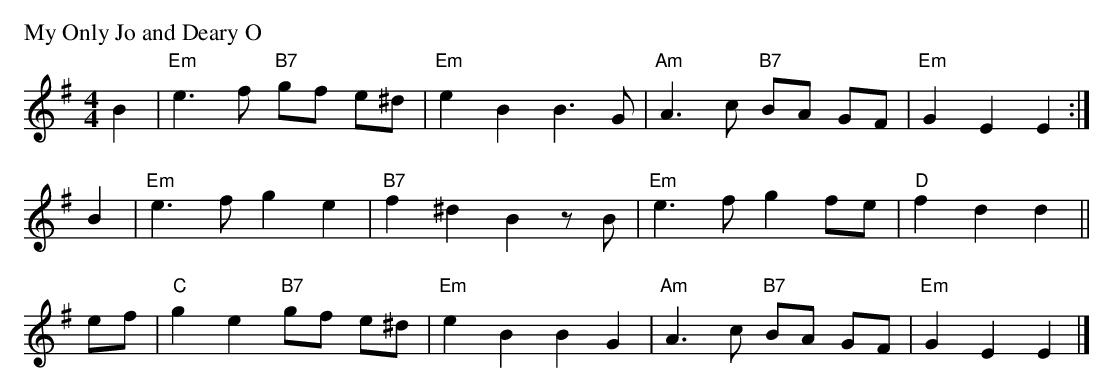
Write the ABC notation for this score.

X:1
M: 4/4
L: 1/8
P: My Only Jo and Deary O
K: Em
B2 |\
"Em"e3 f "B7"gf e^d | "Em"e2 B2 B3 G | "Am"A3 c "B7"BA GF | "Em"G2 E2 E2 :|
B2 |\
"Em"e3 f g2 e2 | "B7"f2 ^d2 B2 z B | "Em"e3 f g2 fe | "D"f2 d2 d2 ||
ef |\
"C"g2 e2 "B7"gf e^d | "Em"e2 B2 B2 G2 | "Am"A3 c "B7"BA GF | "Em"G2 E2 E2 |]
